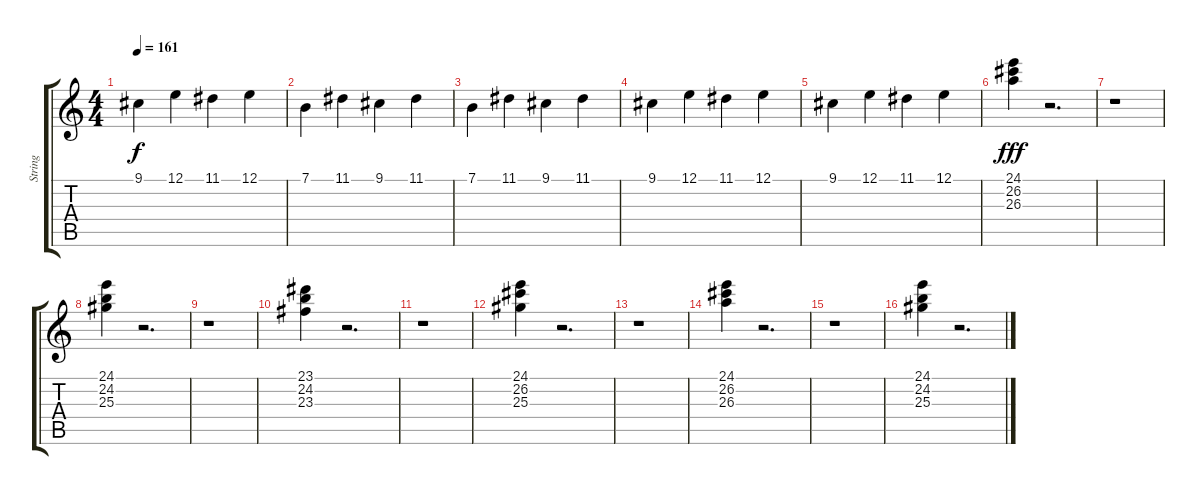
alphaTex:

\track ("String" "String") {instrument stringensemble2}
\staff {score tabs}
\tuning (E4 B3 G3 D3 A2 E2) {hide}
\ts (4 4)
\tempo 161
\clef g2
\ks c
9.1.4{dy f} 12.1.4 11.1.4 12.1.4 |
7.1.4 11.1.4 9.1.4 11.1.4 |
7.1.4 11.1.4 9.1.4 11.1.4 |
9.1.4 12.1.4 11.1.4 12.1.4 |
9.1.4 12.1.4 11.1.4 12.1.4 |
(24.1 26.2 26.3).4{dy fff} r.2{d} |
r.1 |
(24.1 24.2 25.3).4 r.2{d} |
r.1 |
(23.1 24.2 23.3).4 r.2{d} |
r.1 |
(24.1 26.2 25.3).4 r.2{d} |
r.1 |
(24.1 26.2 26.3).4 r.2{d} |
r.1 |
(24.1 24.2 25.3).4 r.2{d}
